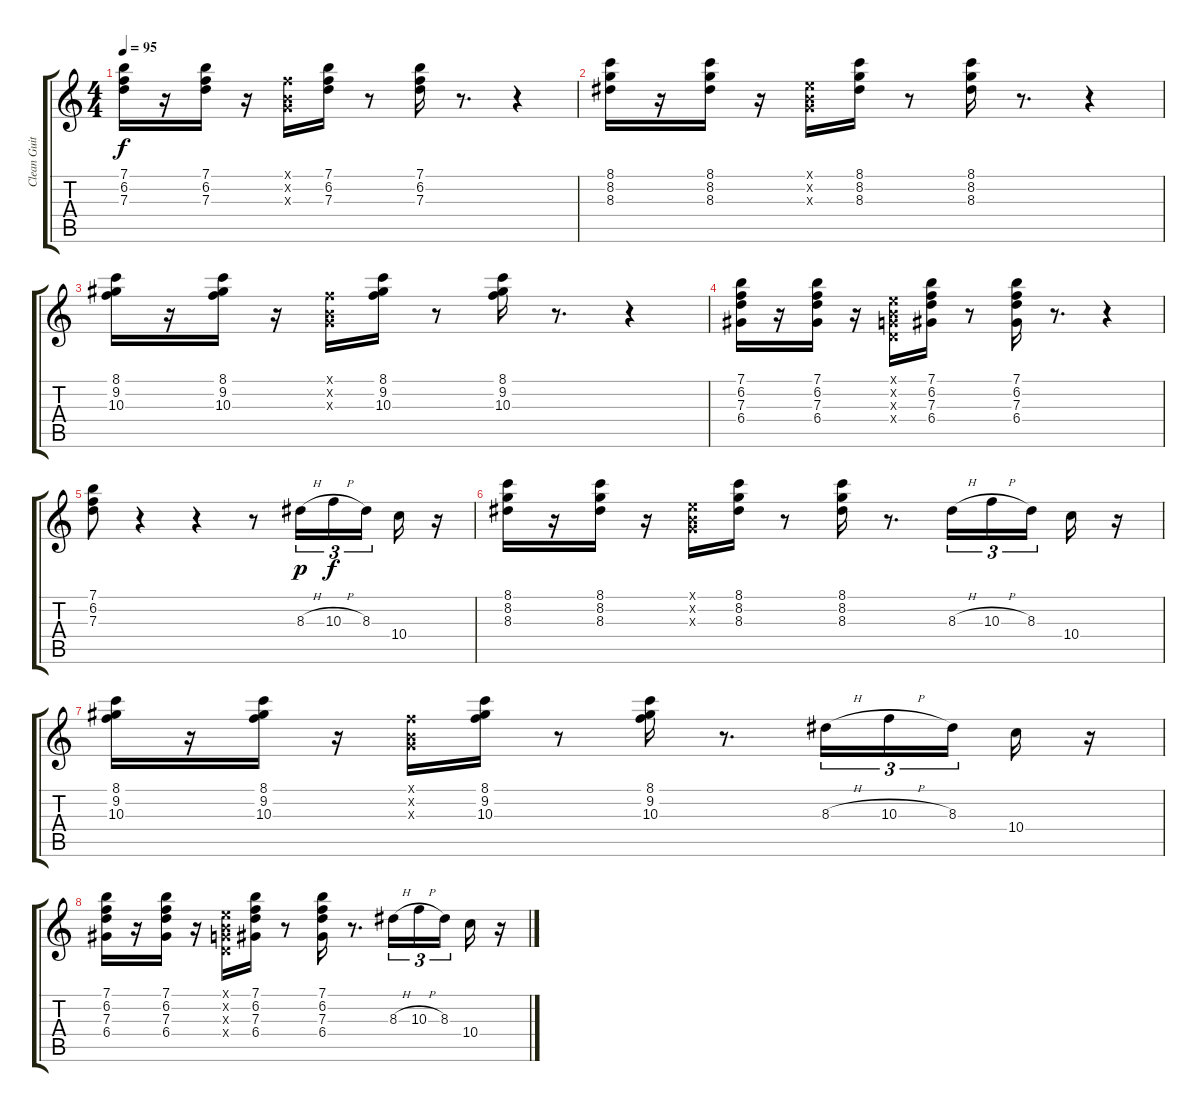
\track ("Clean Guitar" "Clean Guit") {instrument electricguitarclean}
\staff {score tabs}
\tuning (E4 B3 G3 D3 A2 E2) {hide}
\ts (4 4)
\tempo 95
\clef g2
\ks c
(7.1 6.2 7.3).16{dy f} r.16 (7.1 6.2 7.3).16 r.16 (1.1{x} 0.2{x} 0.3{x}).16 (7.1 6.2 7.3).16 r.8 (7.1 6.2 7.3).16 r.8{d} r.4 |
(8.1 8.2 8.3).16 r.16 (8.1 8.2 8.3).16 r.16 (0.1{x} 0.2{x} 0.3{x}).16 (8.1 8.2 8.3).16 r.8 (8.1 8.2 8.3).16 r.8{d} r.4 |
(8.1 9.2 10.3).16 r.16 (8.1 9.2 10.3).16 r.16 (1.1{x} 0.2{x} 0.3{x}).16 (8.1 9.2 10.3).16 r.8 (8.1 9.2 10.3).16 r.8{d} r.4 |
(7.1 6.2 7.3 6.4).16 r.16 (7.1 6.2 7.3 6.4).16 r.16 (0.1{x} 0.2{x} 0.3{x} 0.4{x}).16 (7.1 6.2 7.3 6.4).16 r.8 (7.1 6.2 7.3 6.4).16 r.8{d} r.4 |
(7.1 6.2 7.3).8 r.4 r.4 r.8 8.3{h}.16{tu (3 2) dy p} 10.3{h}.16{tu (3 2) dy f} 8.3.16{tu (3 2)} 10.4.16 r.16 |
(8.1 8.2 8.3).16 r.16 (8.1 8.2 8.3).16 r.16 (0.1{x} 0.2{x} 0.3{x}).16 (8.1 8.2 8.3).16 r.8 (8.1 8.2 8.3).16 r.8{d} 8.3{h}.16{tu (3 2)} 10.3{h}.16{tu (3 2)} 8.3.16{tu (3 2)} 10.4.16 r.16 |
(8.1 9.2 10.3).16 r.16 (8.1 9.2 10.3).16 r.16 (1.1{x} 0.2{x} 0.3{x}).16 (8.1 9.2 10.3).16 r.8 (8.1 9.2 10.3).16 r.8{d} 8.3{h}.16{tu (3 2)} 10.3{h}.16{tu (3 2)} 8.3.16{tu (3 2)} 10.4.16 r.16 |
(7.1 6.2 7.3 6.4).16 r.16 (7.1 6.2 7.3 6.4).16 r.16 (0.1{x} 0.2{x} 0.3{x} 0.4{x}).16 (7.1 6.2 7.3 6.4).16 r.8 (7.1 6.2 7.3 6.4).16 r.8{d} 8.3{h}.16{tu (3 2)} 10.3{h}.16{tu (3 2)} 8.3.16{tu (3 2)} 10.4.16 r.16
